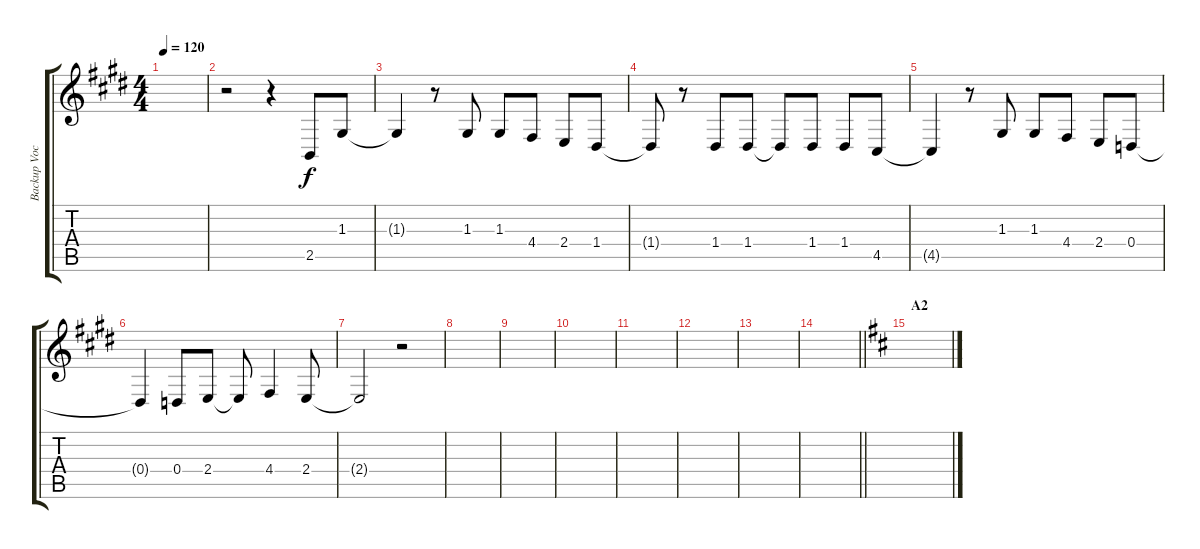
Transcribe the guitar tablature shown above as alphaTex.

\track ("Backup Vocals" "Backup Voc") {instrument altosax}
\staff {score tabs}
\tuning (E4 B3 G3 D3 A2 E2) {hide}
\ts (4 4)
\tempo 120
\clef g2
\ks e
|
r.2 r.4 2.5.8 1.3.8 |
1.3{t}.4 r.8 1.3.8 1.3.8 4.4.8 2.4.8 1.4.8 |
1.4{t}.8 r.8 1.4.8 1.4.8 1.4{t}.8 1.4.8 1.4.8 4.5.8 |
4.5{t}.4 r.8 1.3.8 1.3.8 4.4.8 2.4.8 0.4.8 |
0.4{t}.4 0.4.8 2.4.8 2.4{t}.8 4.4.4 2.4.8 |
2.4{t}.2 r.2 |
|
|
|
|
|
|
\barLineRight lightlight
|
\section ("" "A2")
\ks d
